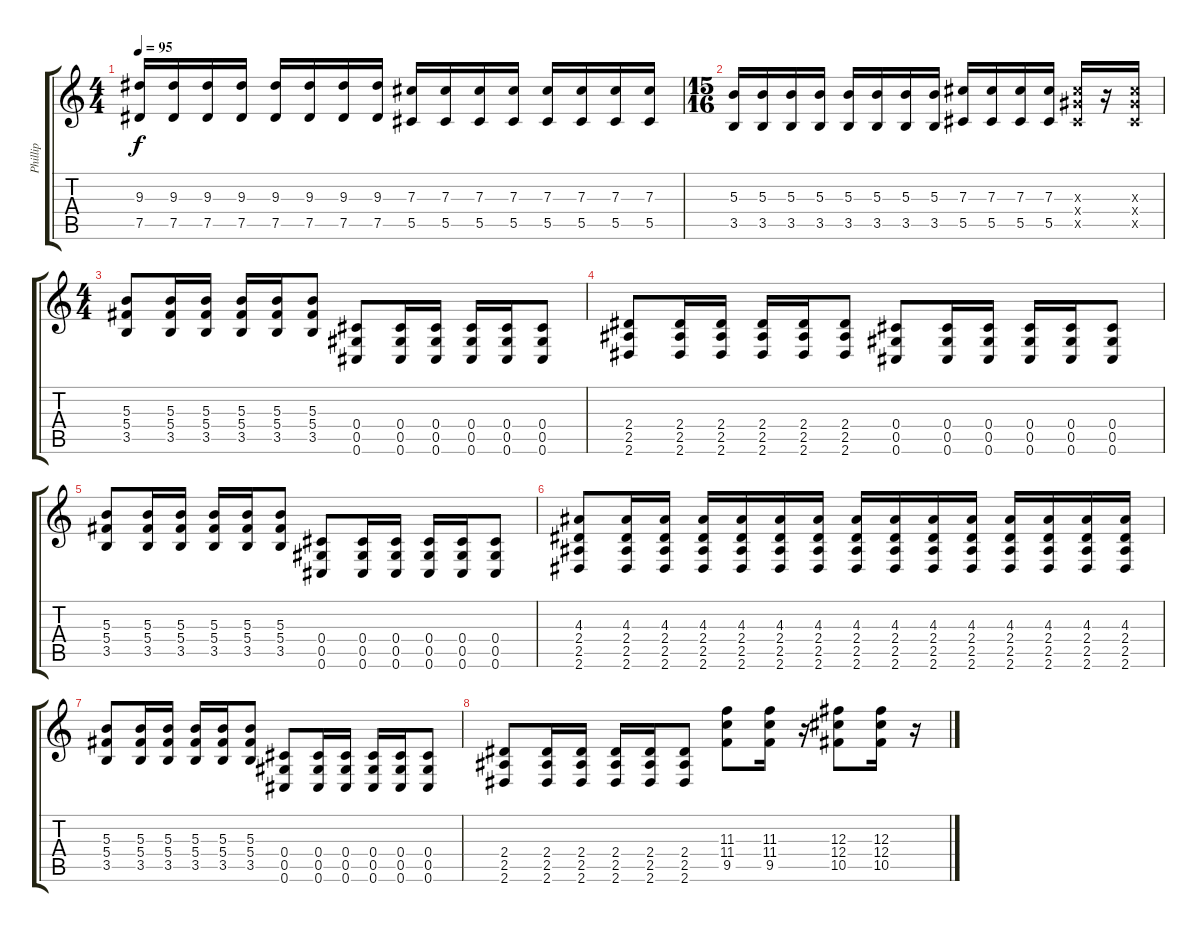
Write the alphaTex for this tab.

\track ("Phillip" "Phillip") {instrument distortionguitar}
\staff {score tabs}
\tuning (Eb4 Bb3 Gb3 Db3 Ab2 Db2) {hide}
\ts (4 4)
\tempo 95
\clef g2
\ks c
(9.3 7.5).16{dy f} (9.3 7.5).16 (9.3 7.5).16 (9.3 7.5).16 (9.3 7.5).16 (9.3 7.5).16 (9.3 7.5).16 (9.3 7.5).16 (7.3 5.5).16 (7.3 5.5).16 (7.3 5.5).16 (7.3 5.5).16 (7.3 5.5).16 (7.3 5.5).16 (7.3 5.5).16 (7.3 5.5).16 |
\ts (15 16)
(5.3 3.5).16 (5.3 3.5).16 (5.3 3.5).16 (5.3 3.5).16 (5.3 3.5).16 (5.3 3.5).16 (5.3 3.5).16 (5.3 3.5).16 (7.3 5.5).16 (7.3 5.5).16 (7.3 5.5).16 (7.3 5.5).16 (7.3{x} 7.4{x} 5.5{x}).16 r.16 (7.3{x} 7.4{x} 5.5{x}).16 |
\ts (4 4)
(5.3 5.4 3.5).8 (5.3 5.4 3.5).16 (5.3 5.4 3.5).16 (5.3 5.4 3.5).16 (5.3 5.4 3.5).16 (5.3 5.4 3.5).8 (0.4 0.5 0.6).8 (0.4 0.5 0.6).16 (0.4 0.5 0.6).16 (0.4 0.5 0.6).16 (0.4 0.5 0.6).16 (0.4 0.5 0.6).8 |
(2.4 2.5 2.6).8 (2.4 2.5 2.6).16 (2.4 2.5 2.6).16 (2.4 2.5 2.6).16 (2.4 2.5 2.6).16 (2.4 2.5 2.6).8 (0.4 0.5 0.6).8 (0.4 0.5 0.6).16 (0.4 0.5 0.6).16 (0.4 0.5 0.6).16 (0.4 0.5 0.6).16 (0.4 0.5 0.6).8 |
(5.3 5.4 3.5).8 (5.3 5.4 3.5).16 (5.3 5.4 3.5).16 (5.3 5.4 3.5).16 (5.3 5.4 3.5).16 (5.3 5.4 3.5).8 (0.4 0.5 0.6).8 (0.4 0.5 0.6).16 (0.4 0.5 0.6).16 (0.4 0.5 0.6).16 (0.4 0.5 0.6).16 (0.4 0.5 0.6).8 |
(4.3 2.4 2.5 2.6).8 (4.3 2.4 2.5 2.6).16 (4.3 2.4 2.5 2.6).16 (4.3 2.4 2.5 2.6).16 (4.3 2.4 2.5 2.6).16 (4.3 2.4 2.5 2.6).16 (4.3 2.4 2.5 2.6).16 (4.3 2.4 2.5 2.6).16 (4.3 2.4 2.5 2.6).16 (4.3 2.4 2.5 2.6).16 (4.3 2.4 2.5 2.6).16 (4.3 2.4 2.5 2.6).16 (4.3 2.4 2.5 2.6).16 (4.3 2.4 2.5 2.6).16 (4.3 2.4 2.5 2.6).16 |
(5.3 5.4 3.5).8 (5.3 5.4 3.5).16 (5.3 5.4 3.5).16 (5.3 5.4 3.5).16 (5.3 5.4 3.5).16 (5.3 5.4 3.5).8 (0.4 0.5 0.6).8 (0.4 0.5 0.6).16 (0.4 0.5 0.6).16 (0.4 0.5 0.6).16 (0.4 0.5 0.6).16 (0.4 0.5 0.6).8 |
(2.4 2.5 2.6).8 (2.4 2.5 2.6).16 (2.4 2.5 2.6).16 (2.4 2.5 2.6).16 (2.4 2.5 2.6).16 (2.4 2.5 2.6).8 (11.3 11.4 9.5).8 (11.3 11.4 9.5).16 r.16 (12.3 12.4 10.5).8 (12.3 12.4 10.5).16 r.16
